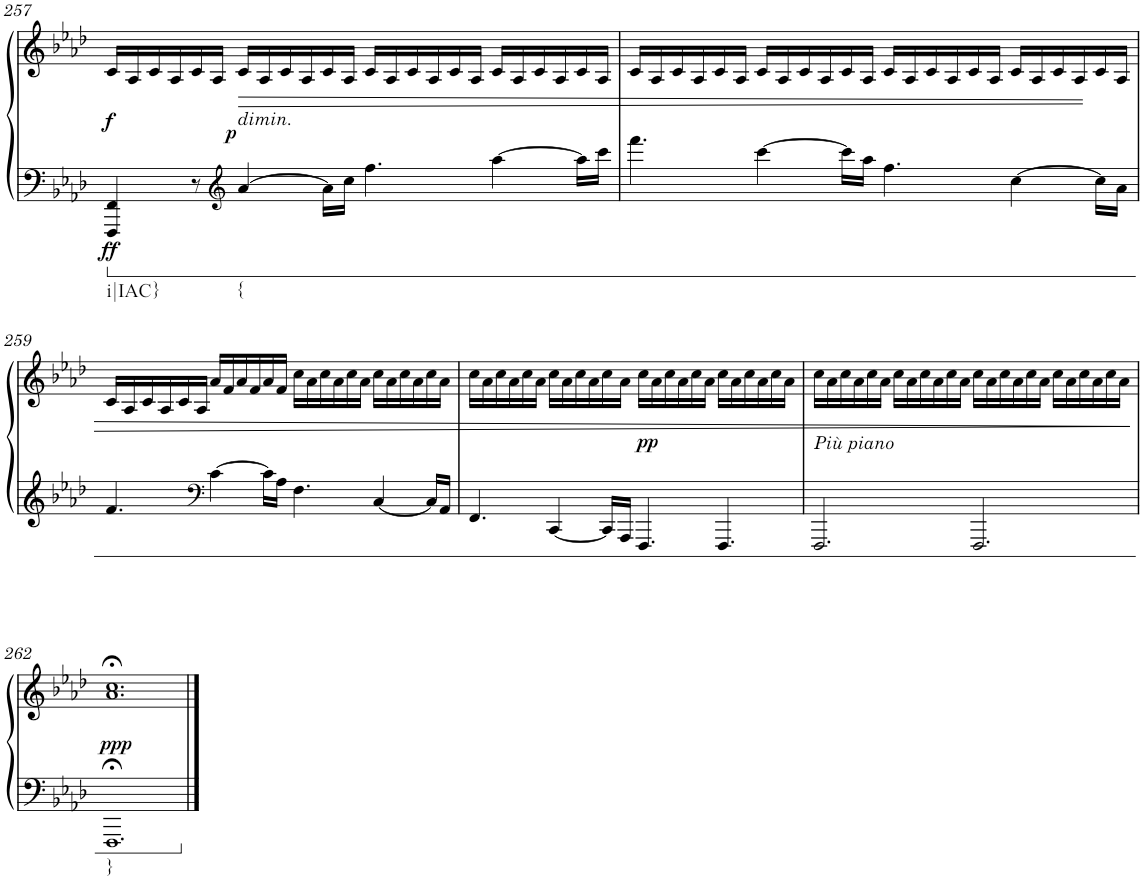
**kern	**kern	**dynam
*part1	*part1	*part1
*staff2	*staff1	*staff1/2
*I"Piano	*	*
*I'Pno.	*	*
!!LO:PB:g=z
*clefG2	*clefF4	*
*k[b-e-a-d-]	*k[b-e-a-d-]	*
*M12/8	*M12/8	*
=257	=257	=257
!LO:TX:b:t=i|IAC}	!	!
!	!	!LO:DY:b=2
!	!	!LO:DY:n=1:b
4FFF/ 4FF/	16c/LL	ff f
.	16A-/	.
.	16c/	.
.	16A-/	.
8r	16c/	.
.	16A-/JJ	.
*clefG2	*	*
!LO:TX:a:i:t=dimin.	!	!
!LO:TX:b:t={	!	!
!	!	!LO:HP:b
!	!	!LO:DY:n=2:a=2
[4a-/	16c/LL	> p
.	16A-/	.
.	16c/	.
.	16A-/	.
16a-\LL]	16c/	.
16cc\JJ	16A-/JJ	.
4.ff\	16c/LL	.
.	16A-/	.
.	16c/	.
.	16A-/	.
.	16c/	.
.	16A-/JJ	.
[4aa-\	16c/LL	.
.	16A-/	.
.	16c/	.
.	16A-/	.
16aa-\LL]	16c/	.
16ccc\JJ	16A-/JJ	.
=258	=258	=258
4.fff\	16c/LL	.
.	16A-/	.
.	16c/	.
.	16A-/	.
.	16c/	.
.	16A-/JJ	.
[4ccc\	16c/LL	.
.	16A-/	.
.	16c/	.
.	16A-/	.
16ccc\LL]	16c/	.
16aa-\JJ	16A-/JJ	.
4.ff\	16c/LL	.
.	16A-/	.
.	16c/	.
.	16A-/	.
.	16c/	.
.	16A-/JJ	.
[4cc\	16c/LL	.
.	16A-/	.
.	16c/	.
.	16A-/	.
16cc\LL]	16c/	.
16a-\JJ	16A-/JJ	.
!!LO:LB:g=z
=259	=259	=259
4.f/	16c/LL	.
.	16A-/	.
.	16c/	.
.	16A-/	.
.	16c/	.
.	16A-/JJ	.
*clefF4	*	*
[4c\	16a-/LL	.
.	16f/	.
.	16a-/	.
.	16f/	.
16c\LL]	16a-/	.
16A-\JJ	16f/JJ	.
4.F\	16cc\LL	.
.	16a-\	.
.	16cc\	.
.	16a-\	.
.	16cc\	.
.	16a-\JJ	.
[4C/	16cc\LL	.
.	16a-\	.
.	16cc\	.
.	16a-\	.
16C/LL]	16cc\	.
16AA-/JJ	16a-\JJ	.
=260	=260	=260
4.FF/	16cc\LL	.
.	16a-\	.
.	16cc\	.
.	16a-\	.
.	16cc\	.
.	16a-\JJ	.
[4CC/	16cc\LL	.
.	16a-\	.
.	16cc\	.
.	16a-\	.
16CC/LL]	16cc\	.
16AAA-/JJ	16a-\JJ	.
!	!	!LO:DY:a=2
4.FFF/	16cc\LL	pp
.	16a-\	.
.	16cc\	.
.	16a-\	.
.	16cc\	.
.	16a-\JJ	.
4.FFF/	16cc\LL	.
.	16a-\	.
.	16cc\	.
.	16a-\	.
.	16cc\	.
.	16a-\JJ	.
=261	=261	=261
!LO:TX:a:i:t=Più piano	!	!
2.FFF/	16cc\LL	.
.	16a-\	.
.	16cc\	.
.	16a-\	.
.	16cc\	.
.	16a-\JJ	.
.	16cc\LL	.
.	16a-\	.
.	16cc\	.
.	16a-\	.
.	16cc\	.
.	16a-\JJ	.
2.FFF/	16cc\LL	.
.	16a-\	.
.	16cc\	.
.	16a-\	.
.	16cc\	.
.	16a-\JJ	.
.	16cc\LL	.
.	16a-\	.
.	16cc\	.
.	16a-\	.
.	16cc\	.
.	16a-\JJ	.
.	.	]
!!LO:LB:g=z
=262	=262	=262
!LO:TX:b:t=}	!	!
!	!	!LO:DY:a=2
1.FFF;<	1.a-;< 1.cc;<	ppp
==	==	==
*-	*-	*-
